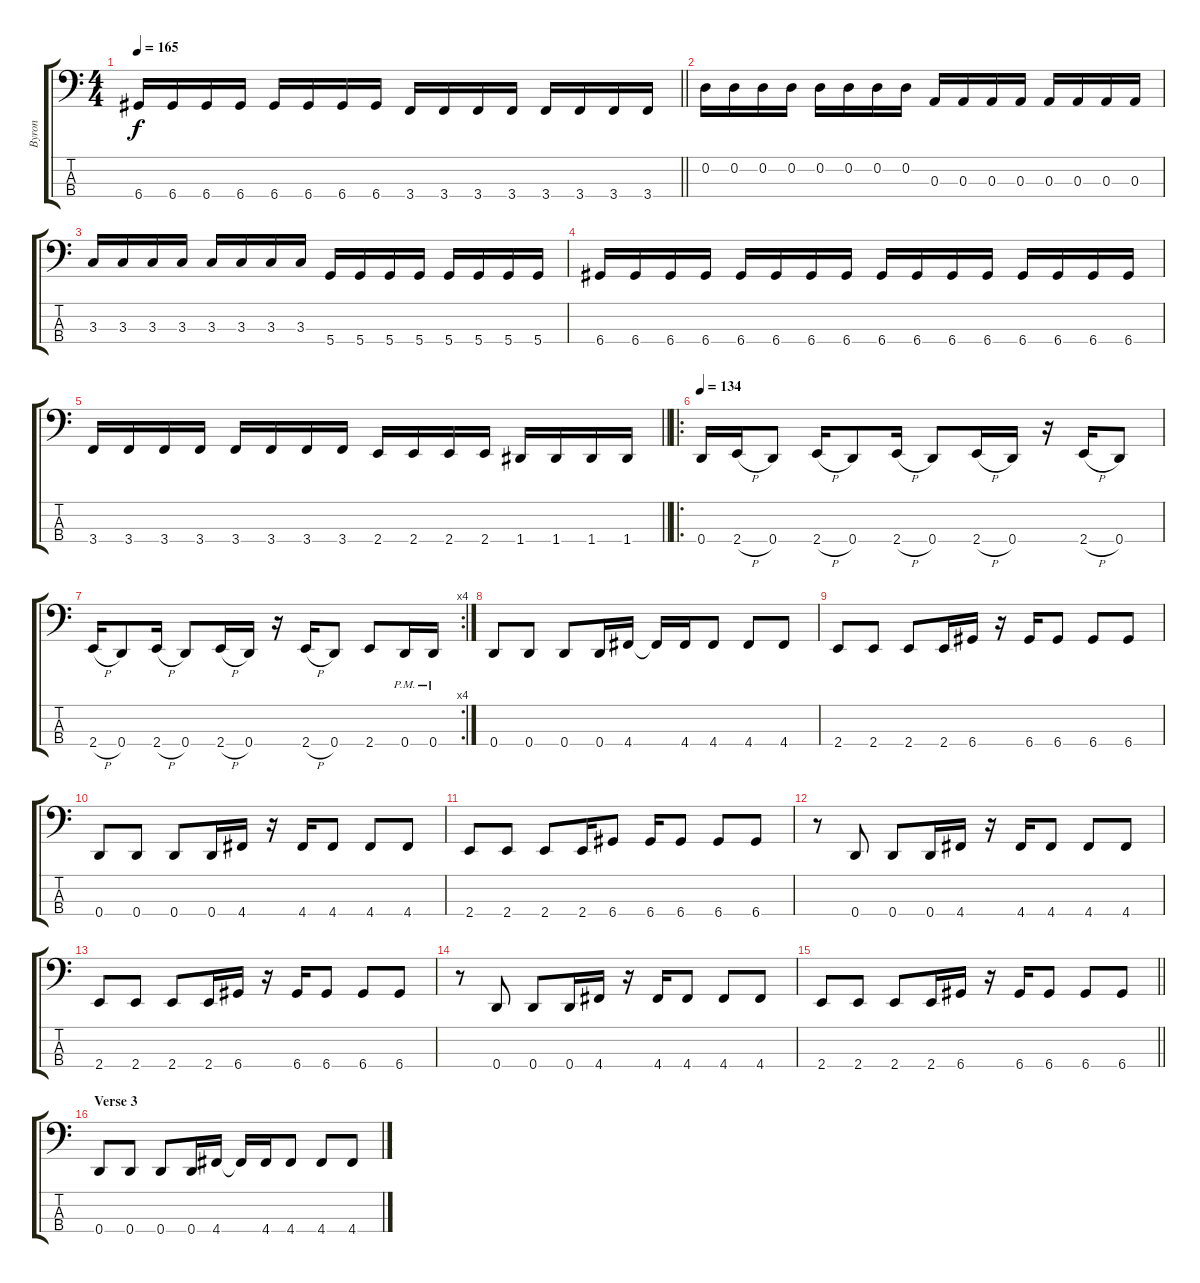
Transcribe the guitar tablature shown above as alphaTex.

\track ("Byron" "Byron") {instrument electricbassfinger}
\staff {score tabs}
\tuning (G2 D2 A1 D1) {hide}
\ts (4 4)
\tempo 165
\clef f4
\barLineRight lightlight
\ks c
6.4.16{dy f} 6.4.16 6.4.16 6.4.16 6.4.16 6.4.16 6.4.16 6.4.16 3.4.16 3.4.16 3.4.16 3.4.16 3.4.16 3.4.16 3.4.16 3.4.16 |
0.2.16 0.2.16 0.2.16 0.2.16 0.2.16 0.2.16 0.2.16 0.2.16 0.3.16 0.3.16 0.3.16 0.3.16 0.3.16 0.3.16 0.3.16 0.3.16 |
3.3.16 3.3.16 3.3.16 3.3.16 3.3.16 3.3.16 3.3.16 3.3.16 5.4.16 5.4.16 5.4.16 5.4.16 5.4.16 5.4.16 5.4.16 5.4.16 |
6.4.16 6.4.16 6.4.16 6.4.16 6.4.16 6.4.16 6.4.16 6.4.16 6.4.16 6.4.16 6.4.16 6.4.16 6.4.16 6.4.16 6.4.16 6.4.16 |
\barLineRight lightlight
3.4.16 3.4.16 3.4.16 3.4.16 3.4.16 3.4.16 3.4.16 3.4.16 2.4.16 2.4.16 2.4.16 2.4.16 1.4.16 1.4.16 1.4.16 1.4.16 |
\ro
\tempo 134
0.4.16 2.4{h}.16 0.4.8 2.4{h}.16 0.4.8 2.4{h}.16 0.4.8 2.4{h}.16 0.4.16 r.16 2.4{h}.16 0.4.8 |
\rc 4
2.4{h}.16 0.4.8 2.4{h}.16 0.4.8 2.4{h}.16 0.4.16 r.16 2.4{h}.16 0.4.8 2.4.8 0.4{pm}.16 0.4{pm}.16 |
0.4.8 0.4.8 0.4.8 0.4.16 4.4.16 4.4{t}.16 4.4.16 4.4.8 4.4.8 4.4.8 |
2.4.8 2.4.8 2.4.8 2.4.16 6.4.16 r.16 6.4.16 6.4.8 6.4.8 6.4.8 |
0.4.8 0.4.8 0.4.8 0.4.16 4.4.16 r.16 4.4.16 4.4.8 4.4.8 4.4.8 |
2.4.8 2.4.8 2.4.8 2.4.16 6.4.8 6.4.16 6.4.8 6.4.8 6.4.8 |
r.8 0.4.8 0.4.8 0.4.16 4.4.16 r.16 4.4.16 4.4.8 4.4.8 4.4.8 |
2.4.8 2.4.8 2.4.8 2.4.16 6.4.16 r.16 6.4.16 6.4.8 6.4.8 6.4.8 |
r.8 0.4.8 0.4.8 0.4.16 4.4.16 r.16 4.4.16 4.4.8 4.4.8 4.4.8 |
\barLineRight lightlight
2.4.8 2.4.8 2.4.8 2.4.16 6.4.16 r.16 6.4.16 6.4.8 6.4.8 6.4.8 |
\section ("" "Verse 3")
0.4.8 0.4.8 0.4.8 0.4.16 4.4.16 4.4{t}.16 4.4.16 4.4.8 4.4.8 4.4.8
